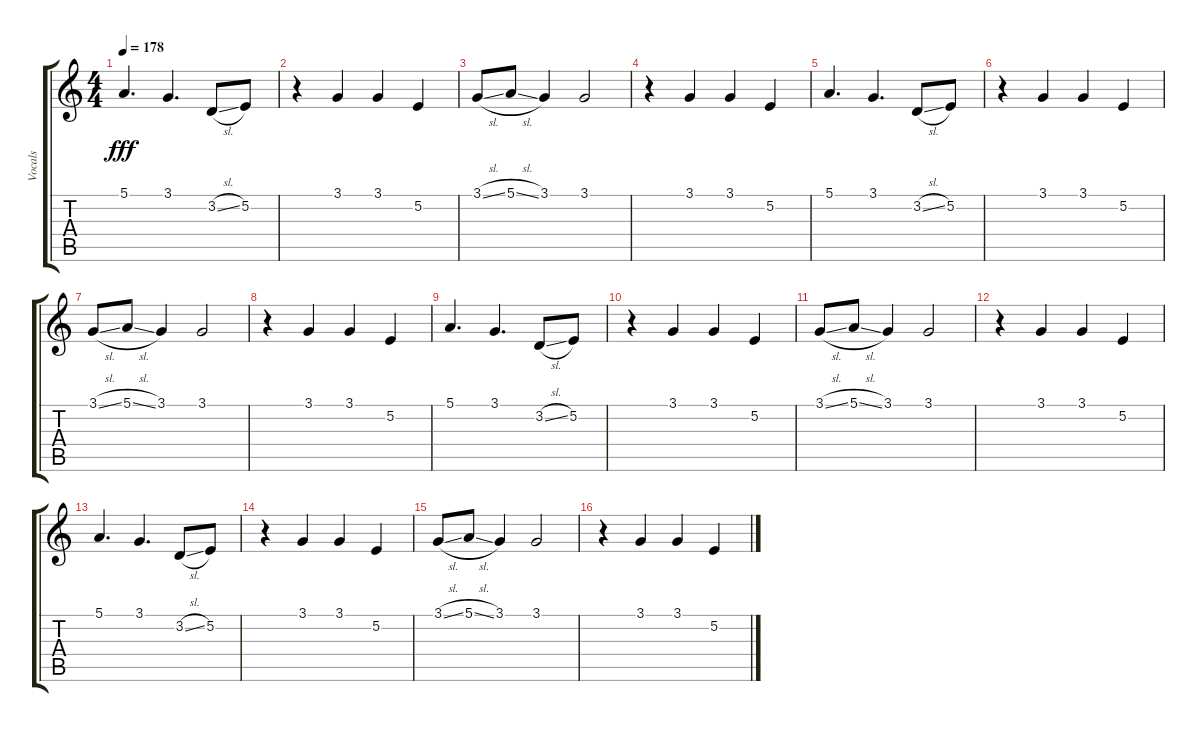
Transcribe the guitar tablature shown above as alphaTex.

\track ("Vocals" "Vocals") {instrument lead1square}
\staff {score tabs}
\tuning (E4 B3 G3 D3 A2 D2) {hide}
\ts (4 4)
\tempo 178
\clef g2
\ks c
5.1.4{d dy fff} 3.1.4{d} 3.2{sl}.8 5.2.8 |
r.4 3.1.4 3.1.4 5.2.4 |
3.1{sl}.8 5.1{sl}.8 3.1.4 3.1.2 |
r.4 3.1.4 3.1.4 5.2.4 |
5.1.4{d} 3.1.4{d} 3.2{sl}.8 5.2.8 |
r.4 3.1.4 3.1.4 5.2.4 |
3.1{sl}.8 5.1{sl}.8 3.1.4 3.1.2 |
r.4 3.1.4 3.1.4 5.2.4 |
5.1.4{d} 3.1.4{d} 3.2{sl}.8 5.2.8 |
r.4 3.1.4 3.1.4 5.2.4 |
3.1{sl}.8 5.1{sl}.8 3.1.4 3.1.2 |
r.4 3.1.4 3.1.4 5.2.4 |
5.1.4{d} 3.1.4{d} 3.2{sl}.8 5.2.8 |
r.4 3.1.4 3.1.4 5.2.4 |
3.1{sl}.8 5.1{sl}.8 3.1.4 3.1.2 |
r.4 3.1.4 3.1.4 5.2.4
